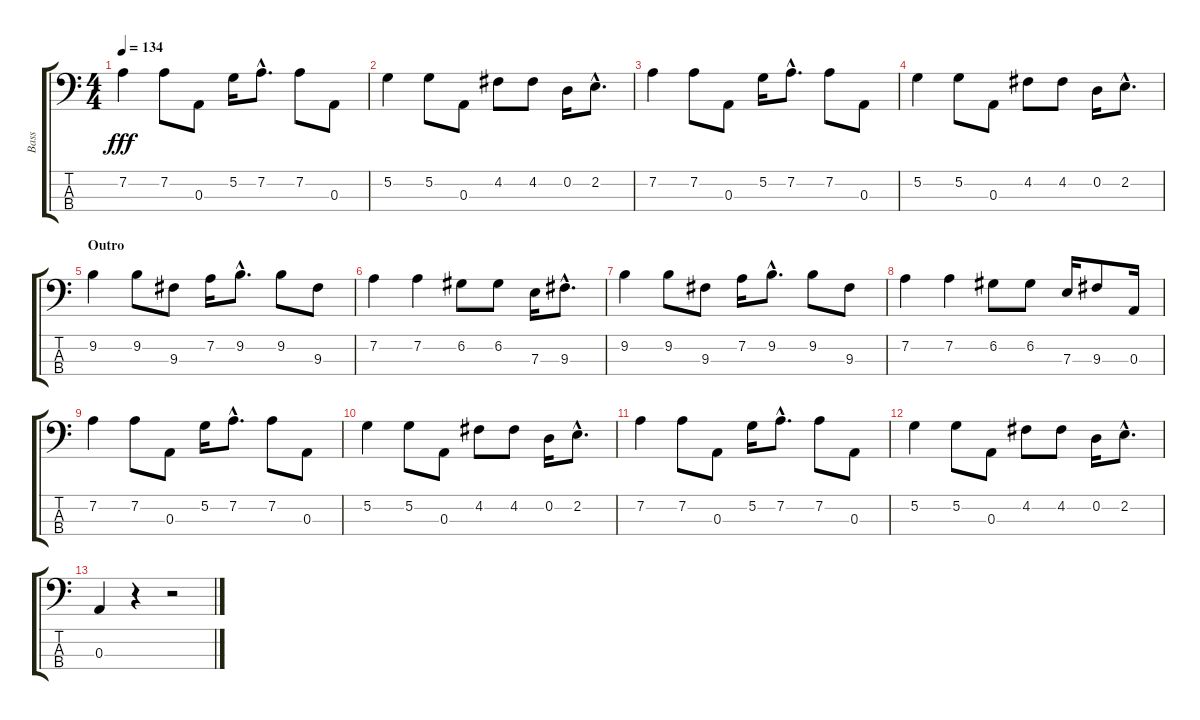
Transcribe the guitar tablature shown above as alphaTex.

\track ("Bass" "Bass") {instrument electricbassfinger}
\staff {score tabs}
\tuning (G2 D2 A1 E1) {hide}
\ts (4 4)
\tempo 134
\clef f4
\ks c
7.2.4{dy fff} 7.2.8 0.3.8 5.2.16 7.2{hac}.8{d} 7.2.8 0.3.8 |
5.2.4 5.2.8 0.3.8 4.2.8 4.2.8 0.2.16 2.2{hac}.8{d} |
7.2.4 7.2.8 0.3.8 5.2.16 7.2{hac}.8{d} 7.2.8 0.3.8 |
5.2.4 5.2.8 0.3.8 4.2.8 4.2.8 0.2.16 2.2{hac}.8{d} |
\section ("" "Outro")
9.2.4 9.2.8 9.3.8 7.2.16 9.2{hac}.8{d} 9.2.8 9.3.8 |
7.2.4 7.2.4 6.2.8 6.2.8 7.3.16 9.3{hac}.8{d} |
9.2.4 9.2.8 9.3.8 7.2.16 9.2{hac}.8{d} 9.2.8 9.3.8 |
7.2.4 7.2.4 6.2.8 6.2.8 7.3.16 9.3.8 0.3.16 |
7.2.4 7.2.8 0.3.8 5.2.16 7.2{hac}.8{d} 7.2.8 0.3.8 |
5.2.4 5.2.8 0.3.8 4.2.8 4.2.8 0.2.16 2.2{hac}.8{d} |
7.2.4 7.2.8 0.3.8 5.2.16 7.2{hac}.8{d} 7.2.8 0.3.8 |
5.2.4 5.2.8 0.3.8 4.2.8 4.2.8 0.2.16 2.2{hac}.8{d} |
0.3.4 r.4 r.2
